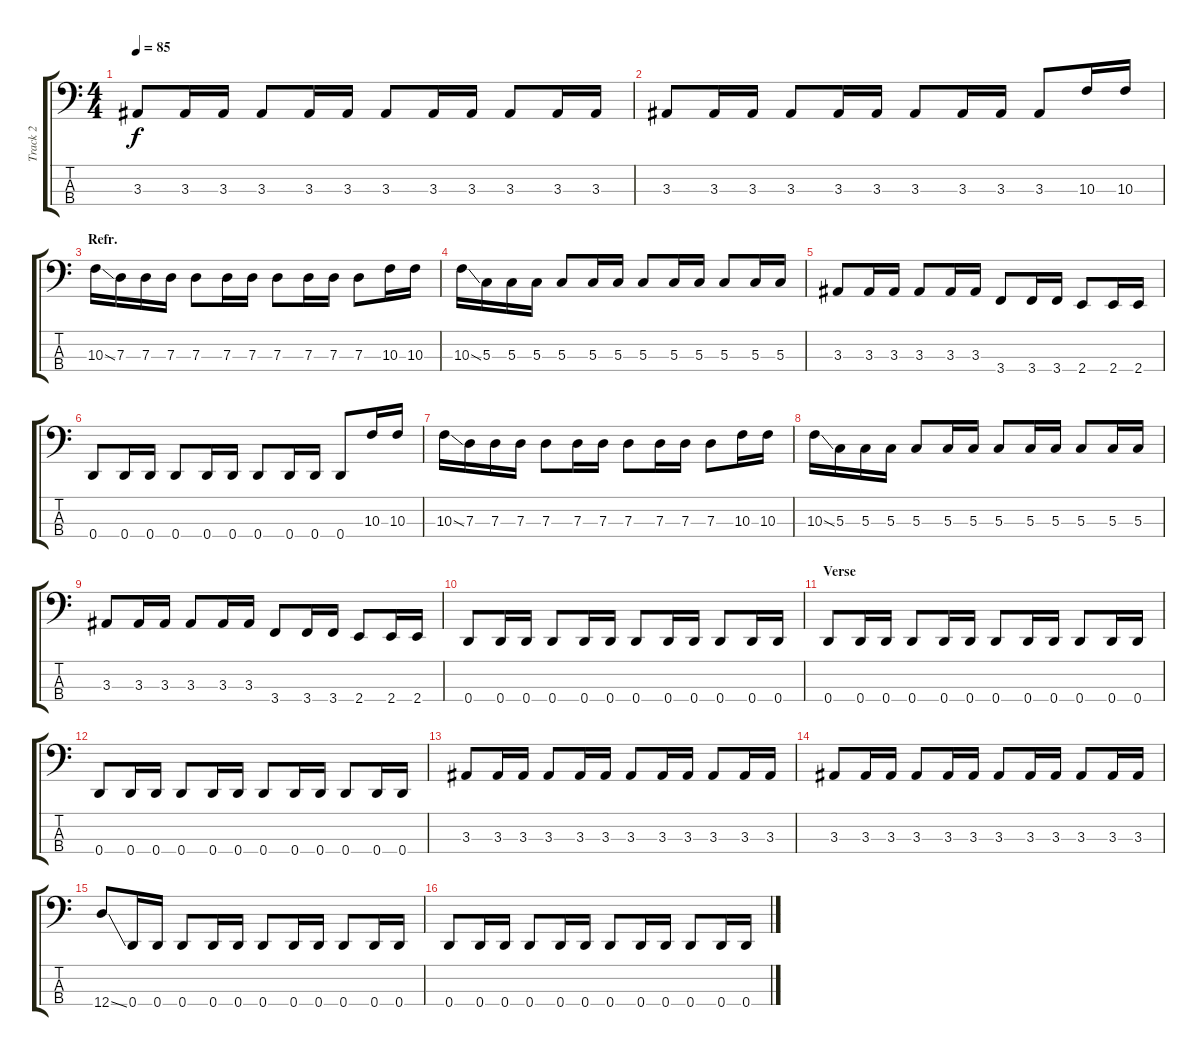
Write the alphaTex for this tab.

\track ("Track 2" "Track 2") {instrument electricbassfinger}
\staff {score tabs}
\tuning (F2 C2 G1 D1) {hide}
\ts (4 4)
\tempo 85
\clef f4
\ks c
3.3.8{dy f} 3.3.16 3.3.16 3.3.8 3.3.16 3.3.16 3.3.8 3.3.16 3.3.16 3.3.8 3.3.16 3.3.16 |
3.3.8 3.3.16 3.3.16 3.3.8 3.3.16 3.3.16 3.3.8 3.3.16 3.3.16 3.3.8 10.3.16 10.3.16 |
\section ("" "Refr.")
10.3{ss}.16 7.3.16 7.3.16 7.3.16 7.3.8 7.3.16 7.3.16 7.3.8 7.3.16 7.3.16 7.3.8 10.3.16 10.3.16 |
10.3{ss}.16 5.3.16 5.3.16 5.3.16 5.3.8 5.3.16 5.3.16 5.3.8 5.3.16 5.3.16 5.3.8 5.3.16 5.3.16 |
3.3.8 3.3.16 3.3.16 3.3.8 3.3.16 3.3.16 3.4.8 3.4.16 3.4.16 2.4.8 2.4.16 2.4.16 |
0.4.8 0.4.16 0.4.16 0.4.8 0.4.16 0.4.16 0.4.8 0.4.16 0.4.16 0.4.8 10.3.16 10.3.16 |
10.3{ss}.16 7.3.16 7.3.16 7.3.16 7.3.8 7.3.16 7.3.16 7.3.8 7.3.16 7.3.16 7.3.8 10.3.16 10.3.16 |
10.3{ss}.16 5.3.16 5.3.16 5.3.16 5.3.8 5.3.16 5.3.16 5.3.8 5.3.16 5.3.16 5.3.8 5.3.16 5.3.16 |
3.3.8 3.3.16 3.3.16 3.3.8 3.3.16 3.3.16 3.4.8 3.4.16 3.4.16 2.4.8 2.4.16 2.4.16 |
0.4.8 0.4.16 0.4.16 0.4.8 0.4.16 0.4.16 0.4.8 0.4.16 0.4.16 0.4.8 0.4.16 0.4.16 |
\section ("" "Verse")
0.4.8 0.4.16 0.4.16 0.4.8 0.4.16 0.4.16 0.4.8 0.4.16 0.4.16 0.4.8 0.4.16 0.4.16 |
0.4.8 0.4.16 0.4.16 0.4.8 0.4.16 0.4.16 0.4.8 0.4.16 0.4.16 0.4.8 0.4.16 0.4.16 |
3.3.8 3.3.16 3.3.16 3.3.8 3.3.16 3.3.16 3.3.8 3.3.16 3.3.16 3.3.8 3.3.16 3.3.16 |
3.3.8 3.3.16 3.3.16 3.3.8 3.3.16 3.3.16 3.3.8 3.3.16 3.3.16 3.3.8 3.3.16 3.3.16 |
12.4{ss}.8 0.4.16 0.4.16 0.4.8 0.4.16 0.4.16 0.4.8 0.4.16 0.4.16 0.4.8 0.4.16 0.4.16 |
0.4.8 0.4.16 0.4.16 0.4.8 0.4.16 0.4.16 0.4.8 0.4.16 0.4.16 0.4.8 0.4.16 0.4.16
